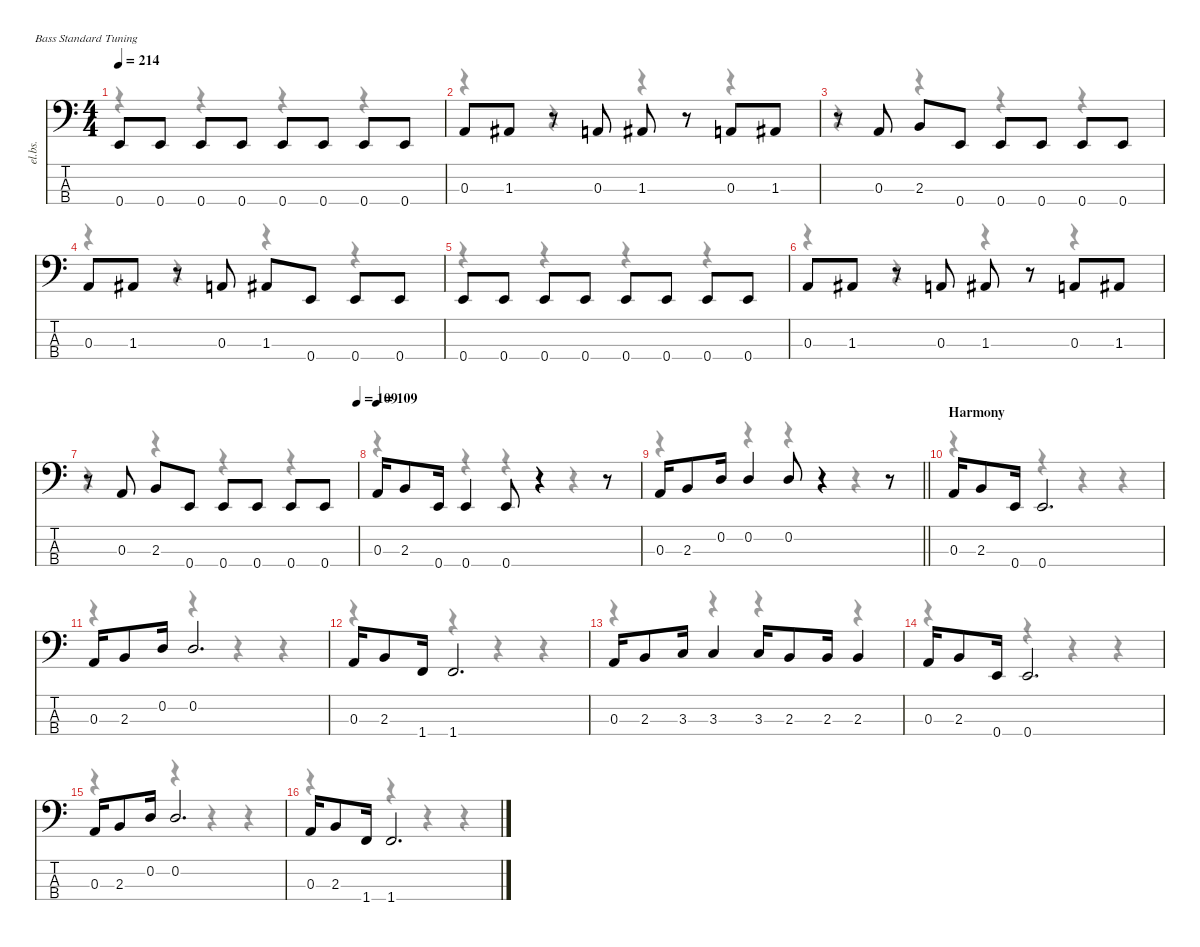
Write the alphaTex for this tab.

\defaultSystemsLayout 4
\hideDynamics
\bracketExtendMode nobrackets
\otherSystemsTrackNameOrientation horizontal
\track ("Cliff Burton" "el.bs.") {instrument electricbassfinger}
\staff {score tabs}
\tuning (G2 D2 A1 E1)
\voice
\ts (4 4)
\tempo 214
\clef f4
\ks c
0.4.8{dy f beam Up} 0.4.8{beam Up} 0.4.8{beam Up} 0.4.8{beam Up} 0.4.8{beam Up} 0.4.8{beam Up} 0.4.8{beam Up} 0.4.8{beam Up} |
0.3.8{beam Up} 1.3{acc #}.8{beam Up} r.8{beam Up} 0.3.8{beam Up} 1.3{acc #}.8{beam Up} r.8{beam Up} 0.3.8{beam Up} 1.3{acc #}.8{beam Up} |
r.8{beam Up} 0.3.8{beam Up} 2.3.8{beam Up} 0.4.8{beam Up} 0.4.8{beam Up} 0.4.8{beam Up} 0.4.8{beam Up} 0.4.8{beam Up} |
0.3.8{beam Up} 1.3{acc #}.8{beam Up} r.8{beam Up} 0.3.8{beam Up} 1.3{acc #}.8{beam Up} 0.4.8{beam Up} 0.4.8{beam Up} 0.4.8{beam Up} |
0.4.8{beam Up} 0.4.8{beam Up} 0.4.8{beam Up} 0.4.8{beam Up} 0.4.8{beam Up} 0.4.8{beam Up} 0.4.8{beam Up} 0.4.8{beam Up} |
0.3.8{beam Up} 1.3{acc #}.8{beam Up} r.8{beam Up} 0.3.8{beam Up} 1.3{acc #}.8{beam Up} r.8{beam Up} 0.3.8{beam Up} 1.3{acc #}.8{beam Up} |
\tempo (109 1)
r.8{beam Up} 0.3.8{beam Up} 2.3.8{beam Up} 0.4.8{beam Up} 0.4.8{beam Up} 0.4.8{beam Up} 0.4.8{beam Up} 0.4.8{beam Up} |
\tempo 109
0.3.16{beam Up} 2.3.8{beam Up} 0.4.16{beam Up} 0.4.4{beam Up} 0.4.8{beam Up} r.4{beam Up} r.8{beam Up} |
\barLineRight lightlight
0.3.16{beam Up} 2.3.8{beam Up} 0.2.16{beam Up} 0.2.4{beam Up} 0.2.8{beam Up} r.4{beam Up} r.8{beam Up} |
\section ("" "Harmony")
0.3.16{beam Up} 2.3.8{beam Up} 0.4.16{beam Up} 0.4.2{d beam Up} |
0.3.16{beam Up} 2.3.8{beam Up} 0.2.16{beam Up} 0.2.2{d beam Up} |
0.3.16{beam Up} 2.3.8{beam Up} 1.4.16{beam Up} 1.4.2{d beam Up} |
0.3.16{beam Up} 2.3.8{beam Up} 3.3.16{beam Up} 3.3.4{beam Up} 3.3.16{beam Up} 2.3.8{beam Up} 2.3.16{beam Up} 2.3.4{beam Up} |
0.3.16{beam Up} 2.3.8{beam Up} 0.4.16{beam Up} 0.4.2{d beam Up} |
0.3.16{beam Up} 2.3.8{beam Up} 0.2.16{beam Up} 0.2.2{d beam Up} |
0.3.16{beam Up} 2.3.8{beam Up} 1.4.16{beam Up} 1.4.2{d beam Up}
\voice
\clef f4
\ottava regular
\simile none
\ks c
r.4{dy mf beam Down} r.4{beam Down} r.4{beam Down} r.4{beam Down} |
r.4{beam Down} r.4{beam Down} r.4{beam Down} r.4{beam Down} |
r.4{beam Down} r.4{beam Down} r.4{beam Down} r.4{beam Down} |
r.4{beam Down} r.4{beam Down} r.4{beam Down} r.4{beam Down} |
r.4{beam Down} r.4{beam Down} r.4{beam Down} r.4{beam Down} |
r.4{beam Down} r.4{beam Down} r.4{beam Down} r.4{beam Down} |
r.4{beam Down} r.4{beam Down} r.4{beam Down} r.4{beam Down} |
r.4{beam Down} r.4{beam Down} r.4{beam Down} r.4{beam Down} |
\barLineRight lightlight
r.4{beam Down} r.4{beam Down} r.4{beam Down} r.4{beam Down} |
r.4{beam Down} r.4{beam Down} r.4{beam Down} r.4{beam Down} |
r.4{beam Down} r.4{beam Down} r.4{beam Down} r.4{beam Down} |
r.4{beam Down} r.4{beam Down} r.4{beam Down} r.4{beam Down} |
r.4{beam Down} r.4{beam Down} r.4{beam Down} r.4{beam Down} |
r.4{beam Down} r.4{beam Down} r.4{beam Down} r.4{beam Down} |
r.4{beam Down} r.4{beam Down} r.4{beam Down} r.4{beam Down} |
r.4{beam Down} r.4{beam Down} r.4{beam Down} r.4{beam Down}
